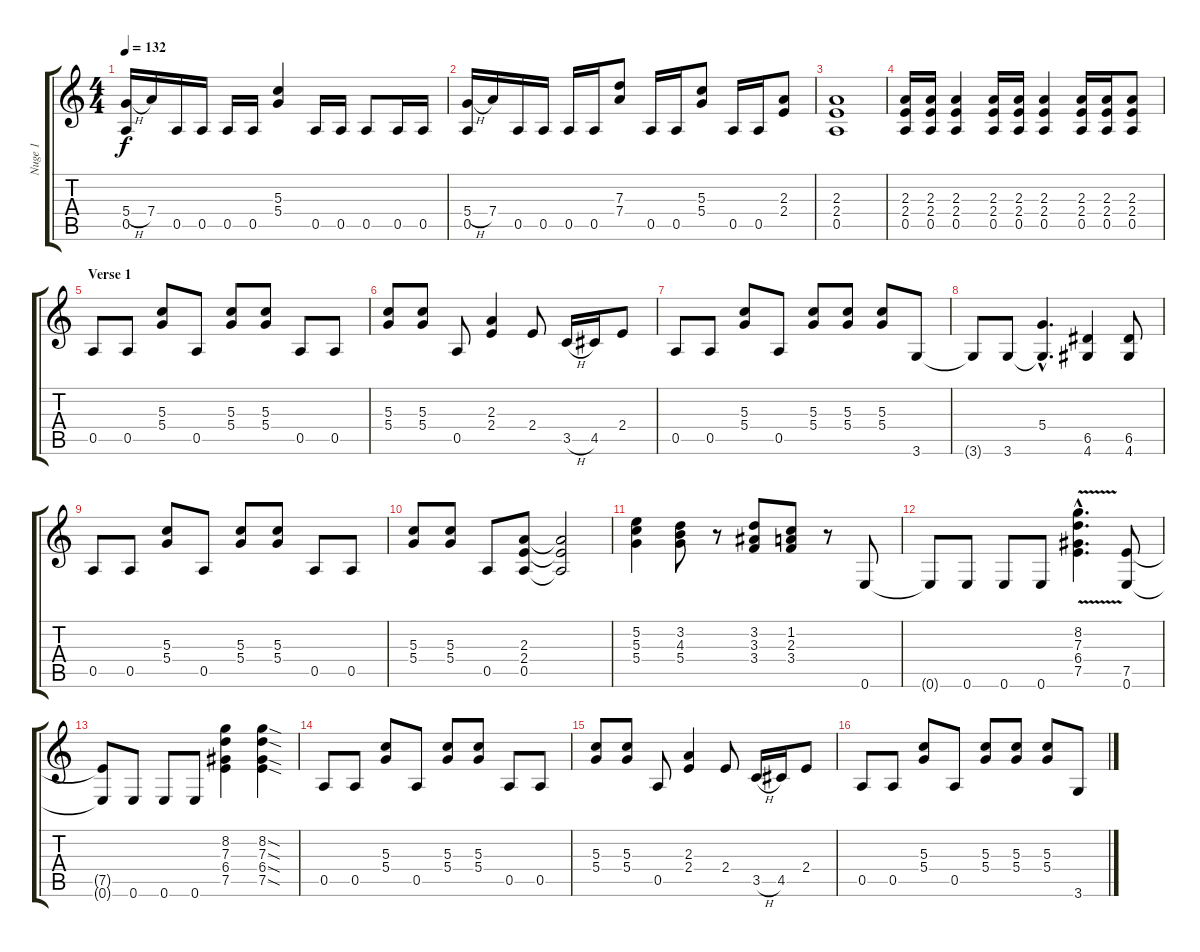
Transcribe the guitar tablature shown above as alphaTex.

\track ("Nuge 1" "Nuge 1") {instrument distortionguitar}
\staff {score tabs}
\tuning (E4 B3 G3 D3 A2 E2) {hide}
\ts (4 4)
\tempo 132
\clef g2
\ks c
(5.4{h} 0.5).16{dy f} 7.4.16 0.5.16 0.5.16 0.5.16 0.5.16 (5.3 5.4).4 0.5.16 0.5.16 0.5.8 0.5.16 0.5.16 |
(5.4{h} 0.5).16 7.4.16 0.5.16 0.5.16 0.5.16 0.5.16 (7.3 7.4).8 0.5.16 0.5.16 (5.3 5.4).8 0.5.16 0.5.16 (2.3 2.4).8 |
(2.3 2.4 0.5).1 |
(2.3 2.4 0.5).16 (2.3 2.4 0.5).16 (2.3 2.4 0.5).4 (2.3 2.4 0.5).16 (2.3 2.4 0.5).16 (2.3 2.4 0.5).4 (2.3 2.4 0.5).16 (2.3 2.4 0.5).16 (2.3 2.4 0.5).8 |
\section ("" "Verse 1")
0.5.8 0.5.8 (5.3 5.4).8 0.5.8 (5.3 5.4).8 (5.3 5.4).8 0.5.8 0.5.8 |
(5.3 5.4).8 (5.3 5.4).8 0.5.8 (2.3 2.4).4 2.4.8 3.5{h}.16 4.5.16 2.4.8 |
0.5.8 0.5.8 (5.3 5.4).8 0.5.8 (5.3 5.4).8 (5.3 5.4).8 (5.3 5.4).8 3.6.8 |
3.6{t}.8 3.6.8 (5.4{hac} 3.6{hac t}).4{d} (6.5 4.6).4 (6.5 4.6).8 |
0.5.8 0.5.8 (5.3 5.4).8 0.5.8 (5.3 5.4).8 (5.3 5.4).8 0.5.8 0.5.8 |
(5.3 5.4).8 (5.3 5.4).8 0.5.8 (2.3 2.4 0.5).8 (2.3{t} 2.4{t} 0.5{t}).2 |
(5.2 5.3 5.4).4 (3.2 4.3 5.4).8 r.8 (3.2 3.3 3.4).8 (1.2 2.3 3.4).8 r.8 0.6.8 |
0.6{t}.8 0.6.8 0.6.8 0.6.8 (8.2{v hac} 7.3{v hac} 6.4{v hac} 7.5{v hac}).4{d} (7.5 0.6).8 |
(7.5{t} 0.6{t}).8 0.6.8 0.6.8 0.6.8 (8.2 7.3 6.4 7.5).4 (8.2{sod} 7.3{sod} 6.4{sod} 7.5{sod}).4 |
0.5.8 0.5.8 (5.3 5.4).8 0.5.8 (5.3 5.4).8 (5.3 5.4).8 0.5.8 0.5.8 |
(5.3 5.4).8 (5.3 5.4).8 0.5.8 (2.3 2.4).4 2.4.8 3.5{h}.16 4.5.16 2.4.8 |
0.5.8 0.5.8 (5.3 5.4).8 0.5.8 (5.3 5.4).8 (5.3 5.4).8 (5.3 5.4).8 3.6.8
